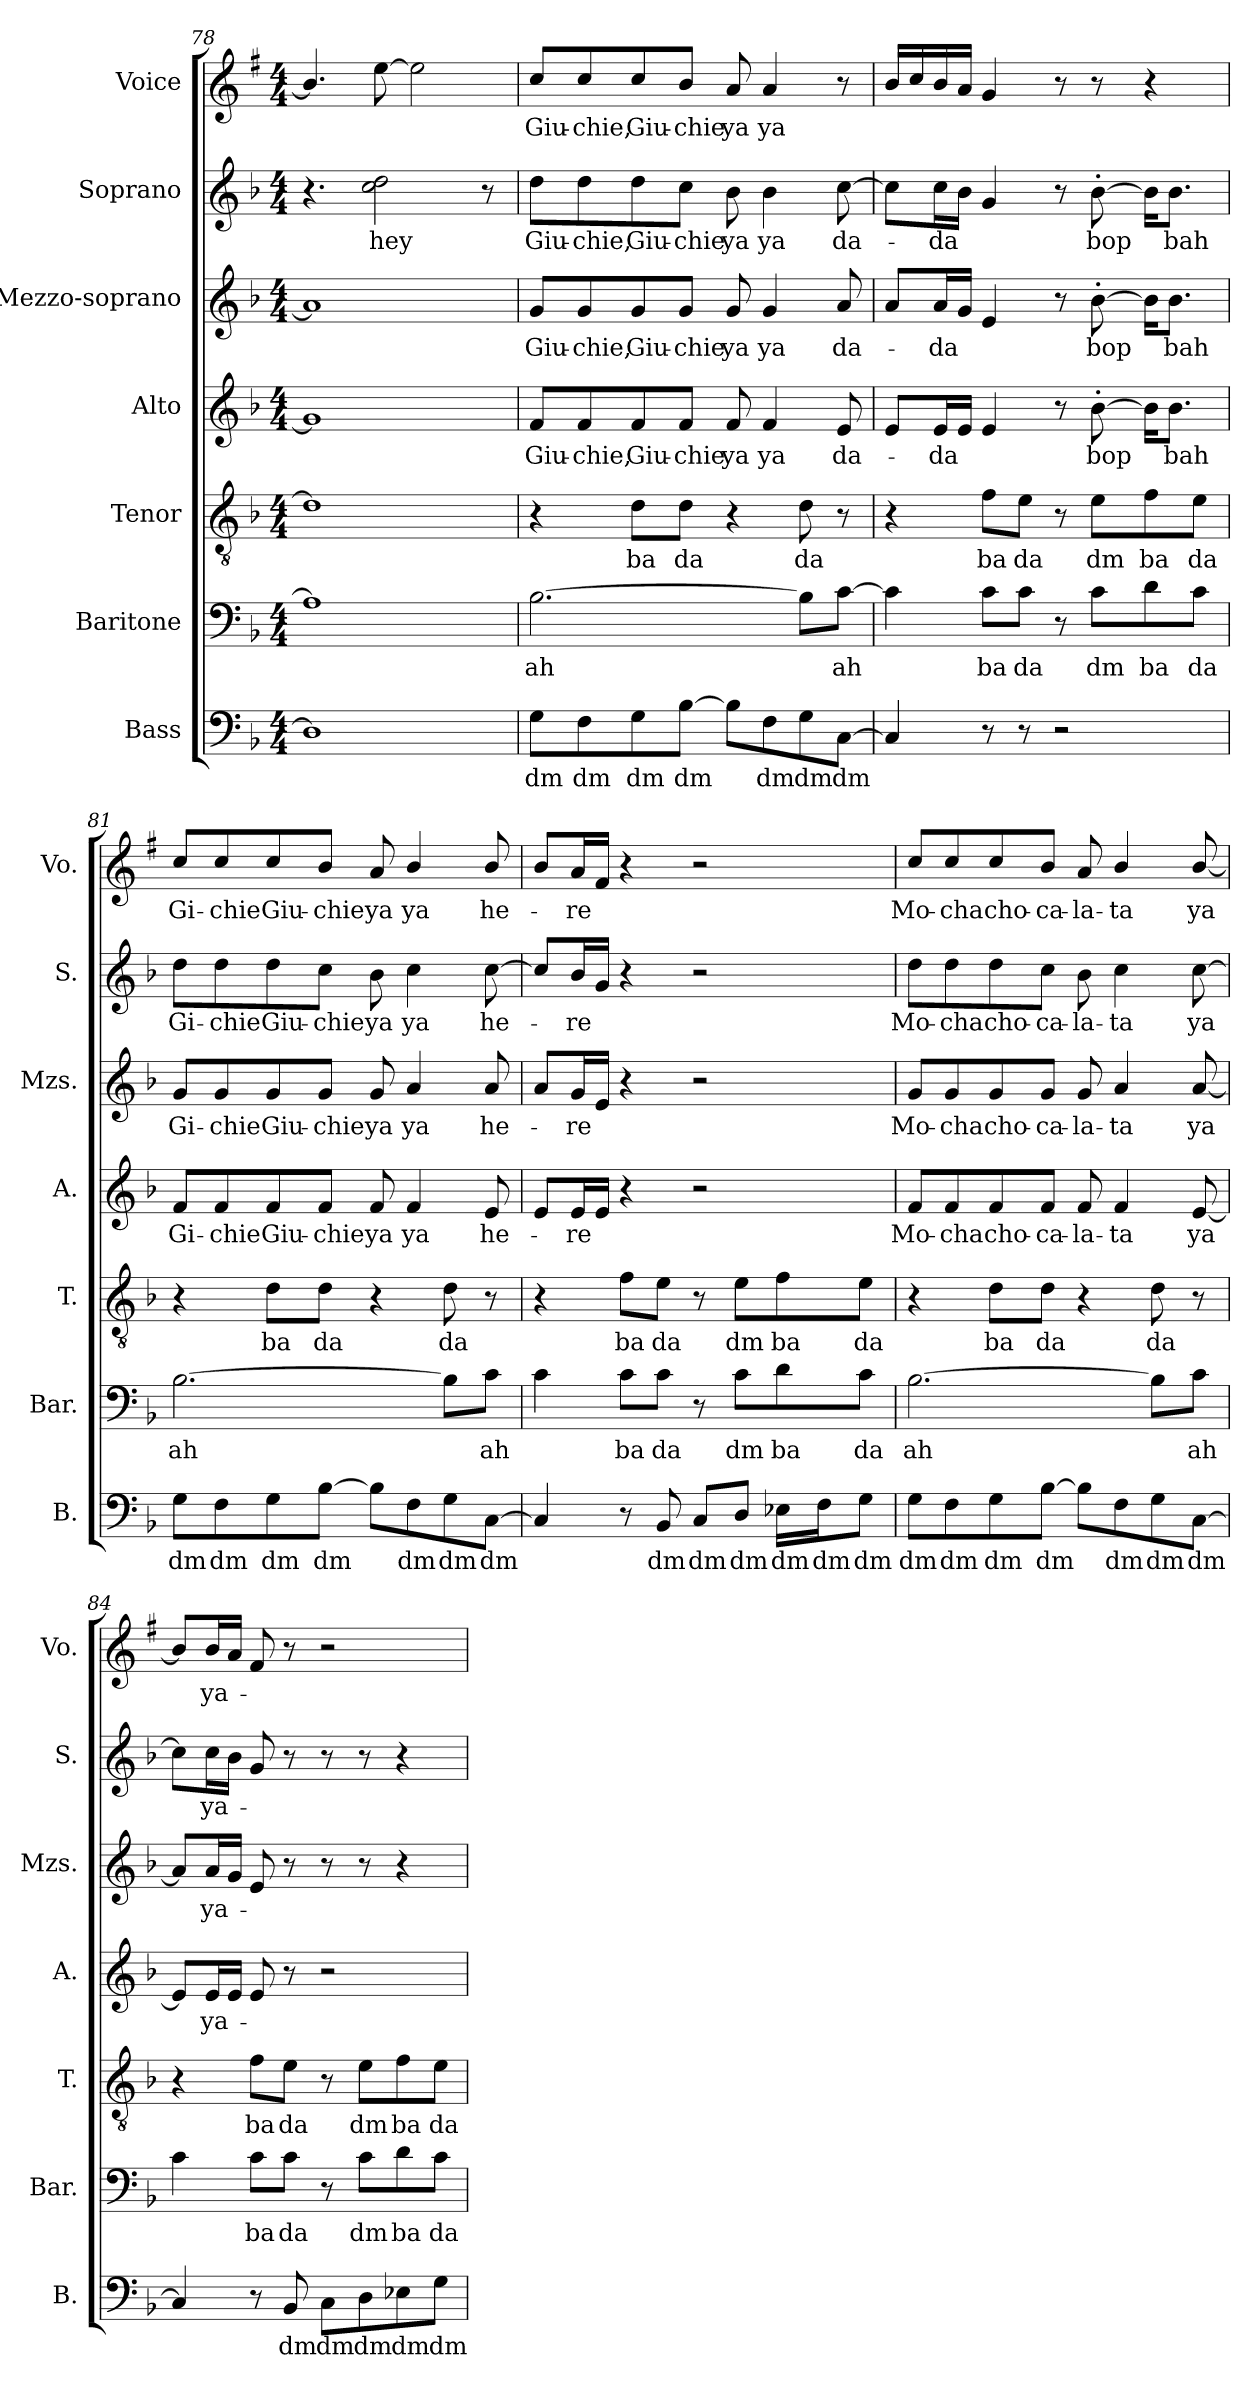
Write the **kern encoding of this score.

**kern	**text	**kern	**text	**kern	**text	**kern	**text	**kern	**text	**kern	**text	**kern	**text
*part7	*part7	*part6	*part6	*part5	*part5	*part4	*part4	*part3	*part3	*part2	*part2	*part1	*part1
*staff7	*staff7	*staff6	*staff6	*staff5	*staff5	*staff4	*staff4	*staff3	*staff3	*staff2	*staff2	*staff1	*staff1
*I"Bass	*	*I"Baritone	*	*I"Tenor	*	*I"Alto	*	*I"Mezzo-soprano	*	*I"Soprano	*	*I"Voice	*
*I'B.	*	*I'Bar.	*	*I'T.	*	*I'A.	*	*I'Mzs.	*	*I'S.	*	*I'Vo.	*
*clefF4	*	*clefF4	*	*clefGv2	*	*clefG2	*	*clefG2	*	*clefG2	*	*clefG2	*
*	*	*	*	*	*	*	*	*	*	*	*	*ITrd1c2	*
*k[b-]	*	*k[b-]	*	*k[b-]	*	*k[b-]	*	*k[b-]	*	*k[b-]	*	*k[b-]	*
*M4/4	*	*M4/4	*	*M4/4	*	*M4/4	*	*M4/4	*	*M4/4	*	*M4/4	*
=78	=78	=78	=78	=78	=78	=78	=78	=78	=78	=78	=78	=78	=78
1D]	.	1A]	.	1d]	.	1g-]	.	1a]	.	4.r	.	4.a/]	.
!	!	!	!	!	!	!	!	!	!	!	!LO:LY:b	!	!
.	.	.	.	.	.	.	.	.	.	2cc\ 2dd\	hey	[8dd\	.
.	.	.	.	.	.	.	.	.	.	.	.	2dd\]	.
.	.	.	.	.	.	.	.	.	.	8r	.	.	.
=79	=79	=79	=79	=79	=79	=79	=79	=79	=79	=79	=79	=79	=79
!	!LO:LY:b	!	!LO:LY:b	!	!	!	!LO:LY:b	!	!LO:LY:b	!	!LO:LY:b	!	!LO:LY:b
8G\L	dm	[2.B-\	ah	4r	.	8f/L	Giu-	8g/L	Giu-	8dd\L	Giu-	8b-/L	Giu-
!	!LO:LY:b	!	!	!	!	!	!LO:LY:b	!	!LO:LY:b	!	!LO:LY:b	!	!LO:LY:b
8F\	dm	.	.	.	.	8f/	-chie,	8g/	-chie,	8dd\	-chie,	8b-/	-chie,
!	!LO:LY:b	!	!	!	!LO:LY:b	!	!LO:LY:b	!	!LO:LY:b	!	!LO:LY:b	!	!LO:LY:b
8G\	dm	.	.	8d\L	ba	8f/	Giu-	8g/	Giu-	8dd\	Giu-	8b-/	Giu-
!	!LO:LY:b	!	!	!	!LO:LY:b	!	!LO:LY:b	!	!LO:LY:b	!	!LO:LY:b	!	!LO:LY:b
[8B-\J	dm	.	.	8d\J	da	8f/J	-chie	8g/J	-chie	8cc\J	-chie	8a/J	-chie
!	!	!	!	!	!	!	!LO:LY:b	!	!LO:LY:b	!	!LO:LY:b	!	!LO:LY:b
8B-\L]	.	.	.	4r	.	8f/	ya	8g/	ya	8b-\	ya	8g/	ya
!	!LO:LY:b	!	!	!	!	!	!LO:LY:b	!	!LO:LY:b	!	!LO:LY:b	!	!LO:LY:b
8F\	dm	.	.	.	.	4f/	ya	4g/	ya	4b-\	ya	4g/	ya
!	!LO:LY:b	!	!	!	!LO:LY:b	!	!	!	!	!	!	!	!
8G\	dm	8B-\L]	.	8d\	da	.	.	.	.	.	.	.	.
!	!LO:LY:b	!	!LO:LY:b	!	!	!	!LO:LY:b	!	!LO:LY:b	!	!LO:LY:b	!	!
[8C\J	dm	[8c\J	ah	8r	.	8e/	da-	8a/	da-	[8cc\	da-	8r	.
=80	=80	=80	=80	=80	=80	=80	=80	=80	=80	=80	=80	=80	=80
4C/]	.	4c\]	.	4r	.	8e/L	.	8a/L	.	8cc\L]	.	16a/LL	.
.	.	.	.	.	.	.	.	.	.	.	.	16b-/	.
!	!	!	!	!	!	!	!LO:LY:b	!	!LO:LY:b	!	!LO:LY:b	!	!
.	.	.	.	.	.	16e/L	-da	16a/L	-da	16cc\L	-da	16a/	.
.	.	.	.	.	.	16e/JJ	.	16g/JJ	.	16b-\JJ	.	16g/JJ	.
!	!	!	!LO:LY:b	!	!LO:LY:b	!	!	!	!	!	!	!	!
8r	.	8c\L	ba	8f\L	ba	4e/	.	4e/	.	4g/	.	4f/	.
!	!	!	!LO:LY:b	!	!LO:LY:b	!	!	!	!	!	!	!	!
8r	.	8c\J	da	8e\J	da	.	.	.	.	.	.	.	.
2r	.	8r	.	8r	.	8r	.	8r	.	8r	.	8r	.
!	!	!	!LO:LY:b	!	!LO:LY:b	!	!LO:LY:b	!	!LO:LY:b	!	!LO:LY:b	!	!
.	.	8c\L	dm	8e\L	dm	[8b-'\	bop	[8b-'\	bop	[8b-'\	bop	8r	.
!	!	!	!LO:LY:b	!	!LO:LY:b	!	!	!	!	!	!	!	!
.	.	8d\	ba	8f\	ba	16b-\KL]	.	16b-\KL]	.	16b-\KL]	.	4r	.
!	!	!	!	!	!	!	!LO:LY:b	!	!LO:LY:b	!	!LO:LY:b	!	!
.	.	.	.	.	.	8.b-\J	bah	8.b-\J	bah	8.b-\J	bah	.	.
!	!	!	!LO:LY:b	!	!LO:LY:b	!	!	!	!	!	!	!	!
.	.	8c\J	da	8e\J	da	.	.	.	.	.	.	.	.
!!LO:PB:g=z
=81	=81	=81	=81	=81	=81	=81	=81	=81	=81	=81	=81	=81	=81
!	!LO:LY:b	!	!LO:LY:b	!	!	!	!LO:LY:b	!	!LO:LY:b	!	!LO:LY:b	!	!LO:LY:b
8G\L	dm	[2.B-\	ah	4r	.	8f/L	Gi-	8g/L	Gi-	8dd\L	Gi-	8b-/L	Gi-
!	!LO:LY:b	!	!	!	!	!	!LO:LY:b	!	!LO:LY:b	!	!LO:LY:b	!	!LO:LY:b
8F\	dm	.	.	.	.	8f/	-chie	8g/	-chie	8dd\	-chie	8b-/	-chie
!	!LO:LY:b	!	!	!	!LO:LY:b	!	!LO:LY:b	!	!LO:LY:b	!	!LO:LY:b	!	!LO:LY:b
8G\	dm	.	.	8d\L	ba	8f/	Giu-	8g/	Giu-	8dd\	Giu-	8b-/	Giu-
!	!LO:LY:b	!	!	!	!LO:LY:b	!	!LO:LY:b	!	!LO:LY:b	!	!LO:LY:b	!	!LO:LY:b
[8B-\J	dm	.	.	8d\J	da	8f/J	-chie	8g/J	-chie	8cc\J	-chie	8a/J	-chie
!	!	!	!	!	!	!	!LO:LY:b	!	!LO:LY:b	!	!LO:LY:b	!	!LO:LY:b
8B-\L]	.	.	.	4r	.	8f/	ya	8g/	ya	8b-\	ya	8g/	ya
!	!LO:LY:b	!	!	!	!	!	!LO:LY:b	!	!LO:LY:b	!	!LO:LY:b	!	!LO:LY:b
8F\	dm	.	.	.	.	4f/	ya	4a/	ya	4cc\	ya	4a/	ya
!	!LO:LY:b	!	!	!	!LO:LY:b	!	!	!	!	!	!	!	!
8G\	dm	8B-\L]	.	8d\	da	.	.	.	.	.	.	.	.
!	!LO:LY:b	!	!LO:LY:b	!	!	!	!LO:LY:b	!	!LO:LY:b	!	!LO:LY:b	!	!LO:LY:b
[8C\J	dm	8c\J	ah	8r	.	8e/	he-	8a/	he-	[8cc\	he-	8a/	he-
=82	=82	=82	=82	=82	=82	=82	=82	=82	=82	=82	=82	=82	=82
4C/]	.	4c\	.	4r	.	8e/L	.	8a/L	.	8cc/L]	.	8a/L	.
!	!	!	!	!	!	!	!LO:LY:b	!	!LO:LY:b	!	!LO:LY:b	!	!LO:LY:b
.	.	.	.	.	.	16e/L	-re	16g/L	-re	16b-/L	-re	16g/L	-re
.	.	.	.	.	.	16e/JJ	.	16e/JJ	.	16g/JJ	.	16e/JJ	.
!	!	!	!LO:LY:b	!	!LO:LY:b	!	!	!	!	!	!	!	!
8r	.	8c\L	ba	8f\L	ba	4r	.	4r	.	4r	.	4r	.
!	!LO:LY:b	!	!LO:LY:b	!	!LO:LY:b	!	!	!	!	!	!	!	!
8BB-/	dm	8c\J	da	8e\J	da	.	.	.	.	.	.	.	.
!	!LO:LY:b	!	!	!	!	!	!	!	!	!	!	!	!
8C/L	dm	8r	.	8r	.	2r	.	2r	.	2r	.	2r	.
!	!LO:LY:b	!	!LO:LY:b	!	!LO:LY:b	!	!	!	!	!	!	!	!
8D/J	dm	8c\L	dm	8e\L	dm	.	.	.	.	.	.	.	.
!	!LO:LY:b	!	!LO:LY:b	!	!LO:LY:b	!	!	!	!	!	!	!	!
16E-X\LL	dm	8d\	ba	8f\	ba	.	.	.	.	.	.	.	.
!	!LO:LY:b	!	!	!	!	!	!	!	!	!	!	!	!
16F\J	dm	.	.	.	.	.	.	.	.	.	.	.	.
!	!LO:LY:b	!	!LO:LY:b	!	!LO:LY:b	!	!	!	!	!	!	!	!
8G\J	dm	8c\J	da	8e\J	da	.	.	.	.	.	.	.	.
!!LO:PB:g=z
=83	=83	=83	=83	=83	=83	=83	=83	=83	=83	=83	=83	=83	=83
!	!LO:LY:b	!	!LO:LY:b	!	!	!	!LO:LY:b	!	!LO:LY:b	!	!LO:LY:b	!	!LO:LY:b
8G\L	dm	[2.B-\	ah	4r	.	8f/L	Mo-	8g/L	Mo-	8dd\L	Mo-	8b-/L	Mo-
!	!LO:LY:b	!	!	!	!	!	!LO:LY:b	!	!LO:LY:b	!	!LO:LY:b	!	!LO:LY:b
8F\	dm	.	.	.	.	8f/	-cha	8g/	-cha	8dd\	-cha	8b-/	-cha
!	!LO:LY:b	!	!	!	!LO:LY:b	!	!LO:LY:b	!	!LO:LY:b	!	!LO:LY:b	!	!LO:LY:b
8G\	dm	.	.	8d\L	ba	8f/	cho-	8g/	cho-	8dd\	cho-	8b-/	cho-
!	!LO:LY:b	!	!	!	!LO:LY:b	!	!LO:LY:b	!	!LO:LY:b	!	!LO:LY:b	!	!LO:LY:b
[8B-\J	dm	.	.	8d\J	da	8f/J	-ca-	8g/J	-ca-	8cc\J	-ca-	8a/J	-ca-
!	!	!	!	!	!	!	!LO:LY:b	!	!LO:LY:b	!	!LO:LY:b	!	!LO:LY:b
8B-\L]	.	.	.	4r	.	8f/	-la-	8g/	-la-	8b-\	-la-	8g/	-la-
!	!LO:LY:b	!	!	!	!	!	!LO:LY:b	!	!LO:LY:b	!	!LO:LY:b	!	!LO:LY:b
8F\	dm	.	.	.	.	4f/	-ta	4a/	-ta	4cc\	-ta	4a/	-ta
!	!LO:LY:b	!	!	!	!LO:LY:b	!	!	!	!	!	!	!	!
8G\	dm	8B-\L]	.	8d\	da	.	.	.	.	.	.	.	.
!	!LO:LY:b	!	!LO:LY:b	!	!	!	!LO:LY:b	!	!LO:LY:b	!	!LO:LY:b	!	!LO:LY:b
[8C\J	dm	8c\J	ah	8r	.	[8e/	ya	[8a/	ya	[8cc\	ya	[8a/	ya
=84	=84	=84	=84	=84	=84	=84	=84	=84	=84	=84	=84	=84	=84
4C/]	.	4c\	.	4r	.	8e/L]	.	8a/L]	.	8cc\L]	.	8a/L]	.
!	!	!	!	!	!	!	!LO:LY:b	!	!LO:LY:b	!	!LO:LY:b	!	!LO:LY:b
.	.	.	.	.	.	16e/L	ya-	16a/L	ya-	16cc\L	ya-	16a/L	ya-
.	.	.	.	.	.	16e/JJ	.	16g/JJ	.	16b-\JJ	.	16g/JJ	.
!	!	!	!LO:LY:b	!	!LO:LY:b	!	!	!	!	!	!	!	!
8r	.	8c\L	ba	8f\L	ba	8e/	.	8e/	.	8g/	.	8e/	.
!	!LO:LY:b	!	!LO:LY:b	!	!LO:LY:b	!	!	!	!	!	!	!	!
8BB-/	dm	8c\J	da	8e\J	da	8r	.	8r	.	8r	.	8r	.
!	!LO:LY:b	!	!	!	!	!	!	!	!	!	!	!	!
8C\L	dm	8r	.	8r	.	2r	.	8r	.	8r	.	2r	.
!	!LO:LY:b	!	!LO:LY:b	!	!LO:LY:b	!	!	!	!	!	!	!	!
8D\	dm	8c\L	dm	8e\L	dm	.	.	8r	.	8r	.	.	.
!	!LO:LY:b	!	!LO:LY:b	!	!LO:LY:b	!	!	!	!	!	!	!	!
8E-X\	dm	8d\	ba	8f\	ba	.	.	4r	.	4r	.	.	.
!	!LO:LY:b	!	!LO:LY:b	!	!LO:LY:b	!	!	!	!	!	!	!	!
8G\J	dm	8c\J	da	8e\J	da	.	.	.	.	.	.	.	.
=	=	=	=	=	=	=	=	=	=	=	=	=	=
*-	*-	*-	*-	*-	*-	*-	*-	*-	*-	*-	*-	*-	*-
